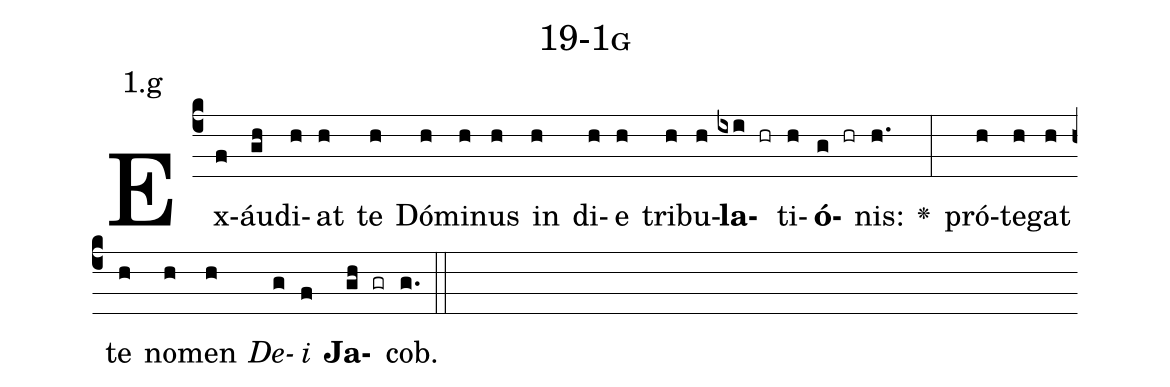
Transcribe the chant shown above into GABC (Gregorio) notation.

name: 19-1g;
annotation: 1.g;
%%
(c4)Ex(f)áu(gh)di(h)at(h) te(h) Dó(h)mi(h)nus(h) in(h) di(h)e(h) tri(h)bu(h)<b>la</b>(ixi hr)ti(h)<b>ó</b>(g hr)nis:(h.) <v>\greheightstar</v>(:) pró(h)te(h)gat(h) te(h) no(h)men(h) <i>De</i>(g)<i>i</i>(f) <b>Ja</b>(gh gr)cob.(g.) (::)


%E(h) u(h) o(g) u(f) a(gh) e.(g.) (::)
